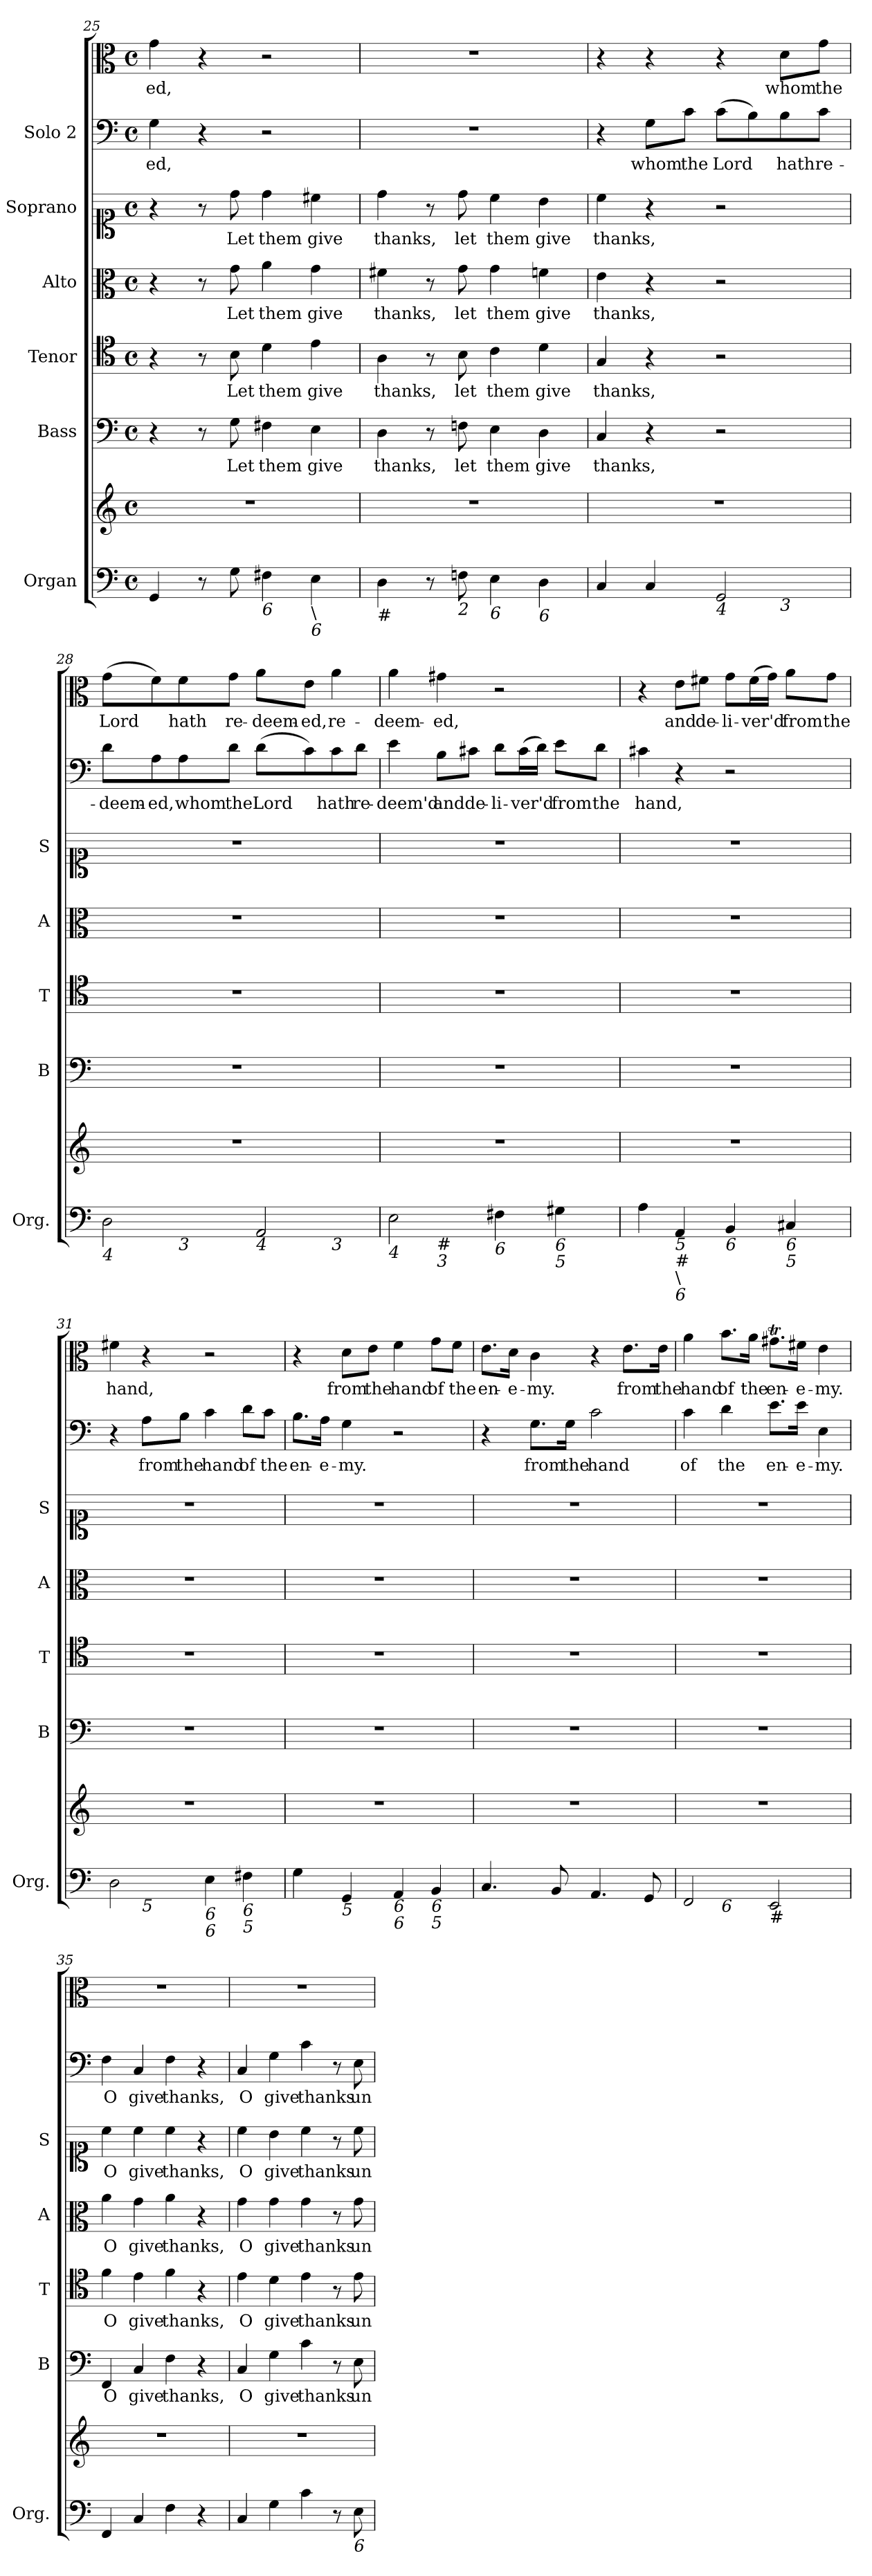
**kern	**kern	**kern	**text	**kern	**text	**kern	**text	**kern	**text	**kern	**text	**kern	**text
*part7	*part7	*part6	*part6	*part5	*part5	*part4	*part4	*part3	*part3	*part2	*part2	*part1	*part1
*staff8	*staff7	*staff6	*staff6	*staff5	*staff5	*staff4	*staff4	*staff3	*staff3	*staff2	*staff2	*staff1	*staff1
*I"Organ	*	*I"Bass	*	*I"Tenor	*	*I"Alto	*	*I"Soprano	*	*I"Solo 2	*	*	*
*I'Org.	*	*I'B	*	*I'T	*	*I'A	*	*I'S	*	*	*	*	*
!!LO:PB:g=z
*clefF4	*clefG2	*clefF4	*	*clefC4	*	*clefC3	*	*clefC1	*	*clefF4	*	*clefC3	*
*k[]	*k[]	*k[]	*	*k[]	*	*k[]	*	*k[]	*	*k[]	*	*k[]	*
*C:	*C:	*C:	*	*C:	*	*C:	*	*C:	*	*C:	*	*C:	*
*M4/4	*M4/4	*M4/4	*	*M4/4	*	*M4/4	*	*M4/4	*	*M4/4	*	*M4/4	*
*met(c)	*met(c)	*met(c)	*	*met(c)	*	*met(c)	*	*met(c)	*	*met(c)	*	*met(c)	*
=25	=25	=25	=25	=25	=25	=25	=25	=25	=25	=25	=25	=25	=25
!	!	!	!	!	!	!	!	!	!	!	!LO:LY:b	!	!LO:LY:b
4GG/	1r	4r	.	4r	.	4r	.	4r	.	4G\	-ed,	4g\	-ed,
8r	.	8r	.	8r	.	8r	.	8r	.	4r	.	4r	.
!	!	!	!LO:LY:b	!	!LO:LY:b	!	!LO:LY:b	!	!LO:LY:b	!	!	!	!
8G\	.	8G\	Let	8B\	Let	8g\	Let	8dd\	Let	.	.	.	.
!LO:TX:b:i:t=6	!	!	!	!	!	!	!	!	!	!	!	!	!
!	!	!	!LO:LY:b	!	!LO:LY:b	!	!LO:LY:b	!	!LO:LY:b	!	!	!	!
4F#X\	.	4F#X\	them	4d\	them	4a\	them	4dd\	them	2r	.	2r	.
!LO:TX:b:t=\	!	!	!	!	!	!	!	!	!	!	!	!	!
!LO:TX:b:i:t=6	!	!	!	!	!	!	!	!	!	!	!	!	!
!	!	!	!LO:LY:b	!	!LO:LY:b	!	!LO:LY:b	!	!LO:LY:b	!	!	!	!
4E\	.	4E\	give	4e\	give	4g\	give	4cc#X\	give	.	.	.	.
=26	=26	=26	=26	=26	=26	=26	=26	=26	=26	=26	=26	=26	=26
!LO:TX:b:t=#	!	!	!	!	!	!	!	!	!	!	!	!	!
!	!	!	!LO:LY:b	!	!LO:LY:b	!	!LO:LY:b	!	!LO:LY:b	!	!	!	!
4D\	1r	4D\	thanks,	4A\	thanks,	4f#X\	thanks,	4dd\	thanks,	1r	.	1r	.
8r	.	8r	.	8r	.	8r	.	8r	.	.	.	.	.
!LO:TX:b:i:t=2	!	!	!	!	!	!	!	!	!	!	!	!	!
!	!	!	!LO:LY:b	!	!LO:LY:b	!	!LO:LY:b	!	!LO:LY:b	!	!	!	!
8Fn\	.	8Fn\	let	8B\	let	8g\	let	8dd\	let	.	.	.	.
!LO:TX:b:i:t=6	!	!	!	!	!	!	!	!	!	!	!	!	!
!	!	!	!LO:LY:b	!	!LO:LY:b	!	!LO:LY:b	!	!LO:LY:b	!	!	!	!
4E\	.	4E\	them	4c\	them	4g\	them	4cc\	them	.	.	.	.
!LO:TX:b:i:t=6	!	!	!	!	!	!	!	!	!	!	!	!	!
!	!	!	!LO:LY:b	!	!LO:LY:b	!	!LO:LY:b	!	!LO:LY:b	!	!	!	!
4D\	.	4D\	give	4d\	give	4fn\	give	4b\	give	.	.	.	.
=27	=27	=27	=27	=27	=27	=27	=27	=27	=27	=27	=27	=27	=27
!	!	!	!LO:LY:b	!	!LO:LY:b	!	!LO:LY:b	!	!LO:LY:b	!	!	!	!
*^	*	*	*	*	*	*	*	*	*	*	*	*	*
4C/	2.ryy	1r	4C/	thanks,	4G/	thanks,	4e\	thanks,	4cc\	thanks,	4r	.	4r	.
!	!	!	!	!	!	!	!	!	!	!	!	!LO:LY:b	!	!
4C/	.	.	4r	.	4r	.	4r	.	4r	.	8G\L	whom	4r	.
!	!	!	!	!	!	!	!	!	!	!	!	!LO:LY:b	!	!
.	.	.	.	.	.	.	.	.	.	.	8c\J	the	.	.
!LO:TX:b:i:t=4	!	!	!	!	!	!	!	!	!	!	!	!	!	!
!	!	!	!	!	!	!	!	!	!	!	!	!LO:LY:b	!	!
2GG/	.	.	2r	.	2r	.	2r	.	2r	.	(>8c\L	Lord	4r	.
.	.	.	.	.	.	.	.	.	.	.	8B\)	.	.	.
!	!LO:TX:b:i:t=3	!	!	!	!	!	!	!	!	!	!	!	!	!
!	!	!	!	!	!	!	!	!	!	!	!	!LO:LY:b	!	!LO:LY:b
.	4ryy	.	.	.	.	.	.	.	.	.	8B\	hath	8d\L	whom
!	!	!	!	!	!	!	!	!	!	!	!	!LO:LY:b	!	!LO:LY:b
.	.	.	.	.	.	.	.	.	.	.	8c\J	re-	8g\J	the
=28	=28	=28	=28	=28	=28	=28	=28	=28	=28	=28	=28	=28	=28	=28
!LO:TX:b:i:t=4	!	!	!	!	!	!	!	!	!	!	!	!	!	!
!	!	!	!	!	!	!	!	!	!	!	!	!LO:LY:b	!	!LO:LY:b
*	*^	*	*	*	*	*	*	*	*	*	*	*	*	*
2D\	4ryy	2.ryy	1r	1r	.	1r	.	1r	.	1r	.	8d\L	-deem-	(>8g\L	Lord
!	!	!	!	!	!	!	!	!	!	!	!	!	!LO:LY:b	!	!
.	.	.	.	.	.	.	.	.	.	.	.	8A\	-ed,	8f\)	.
!	!LO:TX:b:i:t=3	!	!	!	!	!	!	!	!	!	!	!	!	!	!
!	!	!	!	!	!	!	!	!	!	!	!	!	!LO:LY:b	!	!LO:LY:b
.	2.ryy	.	.	.	.	.	.	.	.	.	.	8A\	whom	8f\	hath
!	!	!	!	!	!	!	!	!	!	!	!	!	!LO:LY:b	!	!LO:LY:b
.	.	.	.	.	.	.	.	.	.	.	.	8d\J	the	8g\J	re-
!LO:TX:b:i:t=4	!	!	!	!	!	!	!	!	!	!	!	!	!	!	!
!	!	!	!	!	!	!	!	!	!	!	!	!	!LO:LY:b	!	!LO:LY:b
2AA/	.	.	.	.	.	.	.	.	.	.	.	(>8d\L	Lord	8a\L	-deem-
!	!	!	!	!	!	!	!	!	!	!	!	!	!	!	!LO:LY:b
.	.	.	.	.	.	.	.	.	.	.	.	8c\)	.	8e\J	-ed,
!	!	!LO:TX:b:i:t=3	!	!	!	!	!	!	!	!	!	!	!	!	!
!	!	!	!	!	!	!	!	!	!	!	!	!	!LO:LY:b	!	!LO:LY:b
.	.	4ryy	.	.	.	.	.	.	.	.	.	8c\	hath	4a\	re-
!	!	!	!	!	!	!	!	!	!	!	!	!	!LO:LY:b	!	!
.	.	.	.	.	.	.	.	.	.	.	.	8d\J	re-	.	.
!!LO:LB:g=z
=29	=29	=29	=29	=29	=29	=29	=29	=29	=29	=29	=29	=29	=29	=29	=29
!LO:TX:b:i:t=4	!	!	!	!	!	!	!	!	!	!	!	!	!	!	!
!	!	!	!	!	!	!	!	!	!	!	!	!	!LO:LY:b	!	!LO:LY:b
*	*v	*v	*	*	*	*	*	*	*	*	*	*	*	*	*
2E\	4ryy	1r	1r	.	1r	.	1r	.	1r	.	4e\	-deem'd	4a\	-deem-
!	!LO:TX:b:t=#	!	!	!	!	!	!	!	!	!	!	!	!	!
!	!LO:TX:b:i:t=3	!	!	!	!	!	!	!	!	!	!	!	!	!
!	!	!	!	!	!	!	!	!	!	!	!	!LO:LY:b	!	!LO:LY:b
.	2.ryy	.	.	.	.	.	.	.	.	.	8B\L	and	4g#X\	-ed,
!	!	!	!	!	!	!	!	!	!	!	!	!LO:LY:b	!	!
.	.	.	.	.	.	.	.	.	.	.	8c#X\J	de-	.	.
!LO:TX:b:i:t=6	!	!	!	!	!	!	!	!	!	!	!	!	!	!
!	!	!	!	!	!	!	!	!	!	!	!	!LO:LY:b	!	!
4F#X\	.	.	.	.	.	.	.	.	.	.	8d\L	-li-	2r	.
!	!	!	!	!	!	!	!	!	!	!	!	!LO:LY:b	!	!
.	.	.	.	.	.	.	.	.	.	.	(>16c#\L	-ver'd	.	.
.	.	.	.	.	.	.	.	.	.	.	16d\JJ)	.	.	.
!LO:TX:b:i:t=6	!	!	!	!	!	!	!	!	!	!	!	!	!	!
!LO:TX:b:i:t=5	!	!	!	!	!	!	!	!	!	!	!	!	!	!
!	!	!	!	!	!	!	!	!	!	!	!	!LO:LY:b	!	!
4G#X\	.	.	.	.	.	.	.	.	.	.	8e\L	from	.	.
!	!	!	!	!	!	!	!	!	!	!	!	!LO:LY:b	!	!
.	.	.	.	.	.	.	.	.	.	.	8d\J	the	.	.
=30	=30	=30	=30	=30	=30	=30	=30	=30	=30	=30	=30	=30	=30	=30
!LO:TX:b:t=#	!	!	!	!	!	!	!	!	!	!	!	!	!	!
!	!	!	!	!	!	!	!	!	!	!	!	!LO:LY:b	!	!
*v	*v	*	*	*	*	*	*	*	*	*	*	*	*	*
4A\	1r	1r	.	1r	.	1r	.	1r	.	4c#X\	hand,	4r	.
!LO:TX:b:i:t=5	!	!	!	!	!	!	!	!	!	!	!	!	!
!LO:TX:b:t=#	!	!	!	!	!	!	!	!	!	!	!	!	!
!LO:TX:b:t=\	!	!	!	!	!	!	!	!	!	!	!	!	!
!LO:TX:b:i:t=6	!	!	!	!	!	!	!	!	!	!	!	!	!
!	!	!	!	!	!	!	!	!	!	!	!	!	!LO:LY:b
4AA/	.	.	.	.	.	.	.	.	.	4r	.	8e\L	and
!	!	!	!	!	!	!	!	!	!	!	!	!	!LO:LY:b
.	.	.	.	.	.	.	.	.	.	.	.	8f#X\J	de-
!LO:TX:b:i:t=6	!	!	!	!	!	!	!	!	!	!	!	!	!
!	!	!	!	!	!	!	!	!	!	!	!	!	!LO:LY:b
4BB/	.	.	.	.	.	.	.	.	.	2r	.	8g\L	-li-
!	!	!	!	!	!	!	!	!	!	!	!	!	!LO:LY:b
.	.	.	.	.	.	.	.	.	.	.	.	(>16f#\L	-ver'd
.	.	.	.	.	.	.	.	.	.	.	.	16g\JJ)	.
!LO:TX:b:i:t=6	!	!	!	!	!	!	!	!	!	!	!	!	!
!LO:TX:b:i:t=5	!	!	!	!	!	!	!	!	!	!	!	!	!
!	!	!	!	!	!	!	!	!	!	!	!	!	!LO:LY:b
4C#X/	.	.	.	.	.	.	.	.	.	.	.	8a\L	from
!	!	!	!	!	!	!	!	!	!	!	!	!	!LO:LY:b
.	.	.	.	.	.	.	.	.	.	.	.	8g\J	the
=31	=31	=31	=31	=31	=31	=31	=31	=31	=31	=31	=31	=31	=31
!LO:TX:b:i:t=5	!	!	!	!	!	!	!	!	!	!	!	!	!
!LO:TX:b:t=#	!	!	!	!	!	!	!	!	!	!	!	!	!
!	!	!	!	!	!	!	!	!	!	!	!	!	!LO:LY:b
*^	*	*	*	*	*	*	*	*	*	*	*	*	*
2D\	4ryy	1r	1r	.	1r	.	1r	.	1r	.	4r	.	4f#X\	hand,
!	!LO:TX:b:i:t=5	!	!	!	!	!	!	!	!	!	!	!	!	!
!	!	!	!	!	!	!	!	!	!	!	!	!LO:LY:b	!	!
.	2.ryy	.	.	.	.	.	.	.	.	.	8A\L	from	4r	.
!	!	!	!	!	!	!	!	!	!	!	!	!LO:LY:b	!	!
.	.	.	.	.	.	.	.	.	.	.	8B\J	the	.	.
!LO:TX:b:i:t=6	!	!	!	!	!	!	!	!	!	!	!	!	!	!
!LO:TX:b:i:t=6	!	!	!	!	!	!	!	!	!	!	!	!	!	!
!	!	!	!	!	!	!	!	!	!	!	!	!LO:LY:b	!	!
4E\	.	.	.	.	.	.	.	.	.	.	4c\	hand	2r	.
!LO:TX:b:i:t=6	!	!	!	!	!	!	!	!	!	!	!	!	!	!
!LO:TX:b:i:t=5	!	!	!	!	!	!	!	!	!	!	!	!	!	!
!	!	!	!	!	!	!	!	!	!	!	!	!LO:LY:b	!	!
4F#X\	.	.	.	.	.	.	.	.	.	.	8d\L	of	.	.
!	!	!	!	!	!	!	!	!	!	!	!	!LO:LY:b	!	!
.	.	.	.	.	.	.	.	.	.	.	8c\J	the	.	.
=32	=32	=32	=32	=32	=32	=32	=32	=32	=32	=32	=32	=32	=32	=32
!	!	!	!	!	!	!	!	!	!	!	!	!LO:LY:b	!	!
*v	*v	*	*	*	*	*	*	*	*	*	*	*	*	*
4G\	1r	1r	.	1r	.	1r	.	1r	.	8.B\L	en-	4r	.
!	!	!	!	!	!	!	!	!	!	!	!LO:LY:b	!	!
.	.	.	.	.	.	.	.	.	.	16A\Jk	-e-	.	.
!LO:TX:b:i:t=5	!	!	!	!	!	!	!	!	!	!	!	!	!
!	!	!	!	!	!	!	!	!	!	!	!LO:LY:b	!	!LO:LY:b
4GG/	.	.	.	.	.	.	.	.	.	4G\	-my.	8d\L	from
!	!	!	!	!	!	!	!	!	!	!	!	!	!LO:LY:b
.	.	.	.	.	.	.	.	.	.	.	.	8e\J	the
!LO:TX:b:i:t=6	!	!	!	!	!	!	!	!	!	!	!	!	!
!LO:TX:b:i:t=6	!	!	!	!	!	!	!	!	!	!	!	!	!
!	!	!	!	!	!	!	!	!	!	!	!	!	!LO:LY:b
4AA/	.	.	.	.	.	.	.	.	.	2r	.	4f\	hand
!LO:TX:b:i:t=6	!	!	!	!	!	!	!	!	!	!	!	!	!
!LO:TX:b:i:t=5	!	!	!	!	!	!	!	!	!	!	!	!	!
!	!	!	!	!	!	!	!	!	!	!	!	!	!LO:LY:b
4BB/	.	.	.	.	.	.	.	.	.	.	.	8g\L	of
!	!	!	!	!	!	!	!	!	!	!	!	!	!LO:LY:b
.	.	.	.	.	.	.	.	.	.	.	.	8f\J	the
!!LO:PB:g=z
=33	=33	=33	=33	=33	=33	=33	=33	=33	=33	=33	=33	=33	=33
!	!	!	!	!	!	!	!	!	!	!	!	!	!LO:LY:b
4.C/	1r	1r	.	1r	.	1r	.	1r	.	4r	.	8.e\L	en-
!	!	!	!	!	!	!	!	!	!	!	!	!	!LO:LY:b
.	.	.	.	.	.	.	.	.	.	.	.	16d\Jk	-e-
!	!	!	!	!	!	!	!	!	!	!	!LO:LY:b	!	!LO:LY:b
.	.	.	.	.	.	.	.	.	.	8.G\L	from	4c\	-my.
8BB/	.	.	.	.	.	.	.	.	.	.	.	.	.
!	!	!	!	!	!	!	!	!	!	!	!LO:LY:b	!	!
.	.	.	.	.	.	.	.	.	.	16G\Jk	the	.	.
!	!	!	!	!	!	!	!	!	!	!	!LO:LY:b	!	!
4.AA/	.	.	.	.	.	.	.	.	.	2c\	hand	4r	.
!	!	!	!	!	!	!	!	!	!	!	!	!	!LO:LY:b
.	.	.	.	.	.	.	.	.	.	.	.	8.e\L	from
8GG/	.	.	.	.	.	.	.	.	.	.	.	.	.
!	!	!	!	!	!	!	!	!	!	!	!	!	!LO:LY:b
.	.	.	.	.	.	.	.	.	.	.	.	16e\Jk	the
=34	=34	=34	=34	=34	=34	=34	=34	=34	=34	=34	=34	=34	=34
!LO:TX:b:i:t=7	!	!	!	!	!	!	!	!	!	!	!	!	!
!	!	!	!	!	!	!	!	!	!	!	!LO:LY:b	!	!LO:LY:b
*^	*	*	*	*	*	*	*	*	*	*	*	*	*
2FF/	4ryy	1r	1r	.	1r	.	1r	.	1r	.	4c\	of	4a\	hand
!	!LO:TX:b:i:t=6	!	!	!	!	!	!	!	!	!	!	!	!	!
!	!	!	!	!	!	!	!	!	!	!	!	!LO:LY:b	!	!LO:LY:b
.	2.ryy	.	.	.	.	.	.	.	.	.	4d\	the	8.b\L	of
!	!	!	!	!	!	!	!	!	!	!	!	!	!	!LO:LY:b
.	.	.	.	.	.	.	.	.	.	.	.	.	16a\Jk	the
!LO:TX:b:t=#	!	!	!	!	!	!	!	!	!	!	!	!	!	!
!	!	!	!	!	!	!	!	!	!	!	!	!LO:LY:b	!	!LO:LY:b
2EE/	.	.	.	.	.	.	.	.	.	.	8.e\L	en-	8.g#Xt\L	en-
!	!	!	!	!	!	!	!	!	!	!	!	!LO:LY:b	!	!LO:LY:b
.	.	.	.	.	.	.	.	.	.	.	16e\Jk	-e-	16f#X\Jk	-e-
!	!	!	!	!	!	!	!	!	!	!	!	!LO:LY:b	!	!LO:LY:b
.	.	.	.	.	.	.	.	.	.	.	4E\	-my.	4e\	-my.
=35	=35	=35	=35	=35	=35	=35	=35	=35	=35	=35	=35	=35	=35	=35
!	!	!	!	!LO:LY:b	!	!LO:LY:b	!	!LO:LY:b	!	!LO:LY:b	!	!LO:LY:b	!	!
*v	*v	*	*	*	*	*	*	*	*	*	*	*	*	*
4FF/	1r	4FF/	O	4f\	O	4a\	O	4cc\	O	4F\	O	1r	.
!	!	!	!LO:LY:b	!	!LO:LY:b	!	!LO:LY:b	!	!LO:LY:b	!	!LO:LY:b	!	!
4C/	.	4C/	give	4e\	give	4g\	give	4cc\	give	4C/	give	.	.
!	!	!	!LO:LY:b	!	!LO:LY:b	!	!LO:LY:b	!	!LO:LY:b	!	!LO:LY:b	!	!
4F\	.	4F\	thanks,	4f\	thanks,	4a\	thanks,	4cc\	thanks,	4F\	thanks,	.	.
4r	.	4r	.	4r	.	4r	.	4r	.	4r	.	.	.
=36	=36	=36	=36	=36	=36	=36	=36	=36	=36	=36	=36	=36	=36
!	!	!	!LO:LY:b	!	!LO:LY:b	!	!LO:LY:b	!	!LO:LY:b	!	!LO:LY:b	!	!
4C/	1r	4C/	O	4e\	O	4g\	O	4cc\	O	4C/	O	1r	.
!	!	!	!LO:LY:b	!	!LO:LY:b	!	!LO:LY:b	!	!LO:LY:b	!	!LO:LY:b	!	!
4G\	.	4G\	give	4d\	give	4g\	give	4b\	give	4G\	give	.	.
!	!	!	!LO:LY:b	!	!LO:LY:b	!	!LO:LY:b	!	!LO:LY:b	!	!LO:LY:b	!	!
4c\	.	4c\	thanks	4e\	thanks	4g\	thanks	4cc\	thanks	4c\	thanks	.	.
8r	.	8r	.	8r	.	8r	.	8r	.	8r	.	.	.
!LO:TX:b:i:t=6	!	!	!	!	!	!	!	!	!	!	!	!	!
!	!	!	!LO:LY:b	!	!LO:LY:b	!	!LO:LY:b	!	!LO:LY:b	!	!LO:LY:b	!	!
8E\	.	8E\	un-	8e\	un-	8g\	un-	8cc\	un-	8E\	un-	.	.
=	=	=	=	=	=	=	=	=	=	=	=	=	=
*-	*-	*-	*-	*-	*-	*-	*-	*-	*-	*-	*-	*-	*-
